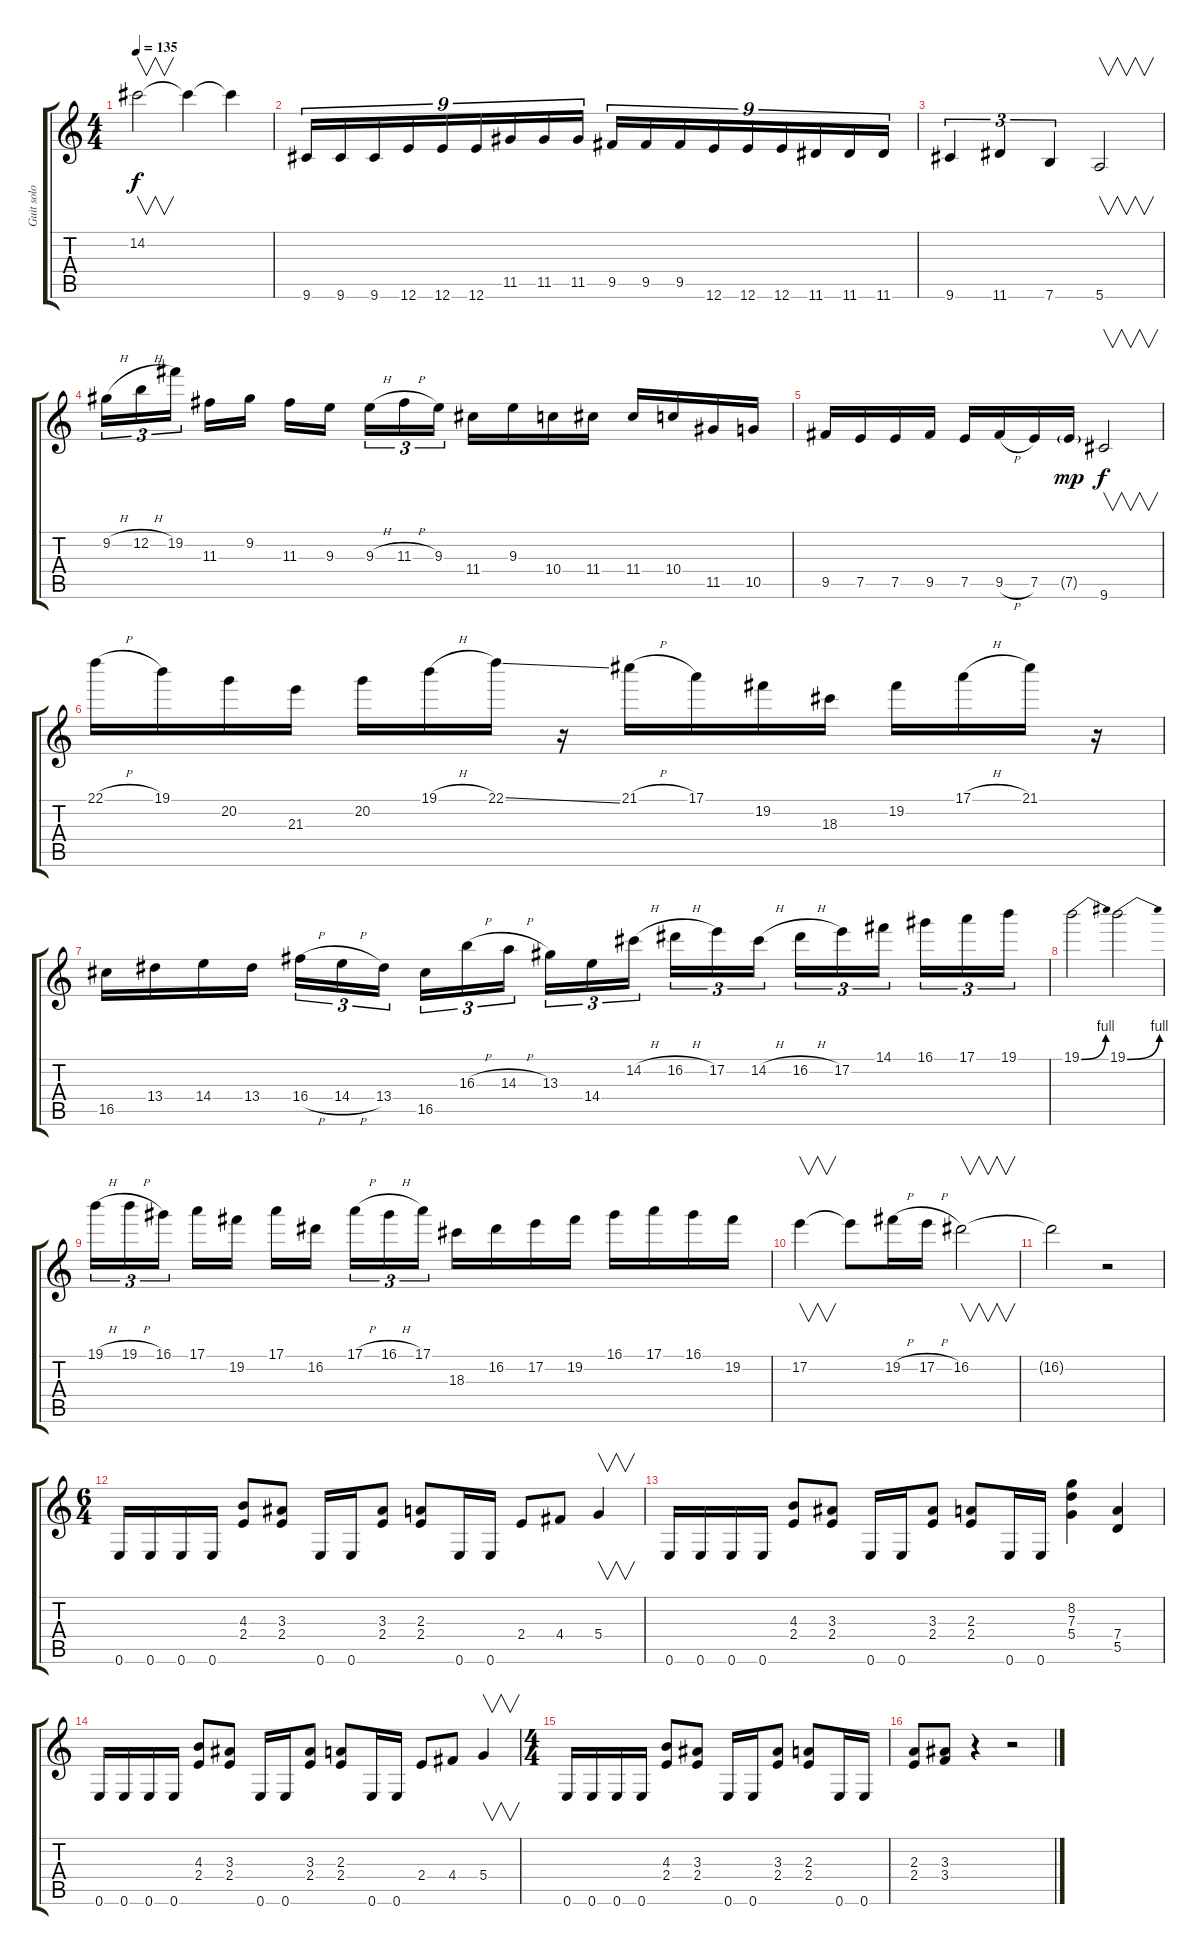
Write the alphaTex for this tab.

\track ("Guit solo" "Guit solo") {instrument overdrivenguitar}
\staff {score tabs}
\tuning (E4 B3 G3 D3 A2 E2) {hide}
\ts (4 4)
\tempo 135
\clef g2
\ks c
14.2.2{v dy f} 14.2{t}.4 14.2{t}.4 |
9.6.16{tu (9 8)} 9.6.16{tu (9 8)} 9.6.16{tu (9 8)} 12.6.16{tu (9 8)} 12.6.16{tu (9 8)} 12.6.16{tu (9 8)} 11.5.16{tu (9 8)} 11.5.16{tu (9 8)} 11.5.16{tu (9 8)} 9.5.16{tu (9 8)} 9.5.16{tu (9 8)} 9.5.16{tu (9 8)} 12.6.16{tu (9 8)} 12.6.16{tu (9 8)} 12.6.16{tu (9 8)} 11.6.16{tu (9 8)} 11.6.16{tu (9 8)} 11.6.16{tu (9 8)} |
9.6.4{tu (3 2)} 11.6.4{tu (3 2)} 7.6.4{tu (3 2)} 5.6.2{v} |
9.2{h}.16{tu (3 2)} 12.2{h}.16{tu (3 2)} 19.2.16{tu (3 2)} 11.3.16 9.2.16 11.3.16 9.3.16 9.3{h}.16{tu (3 2)} 11.3{h}.16{tu (3 2)} 9.3.16{tu (3 2)} 11.4.16 9.3.16 10.4.16 11.4.16 11.4.16 10.4.16 11.5.16 10.5.16 |
9.5.16 7.5.16 7.5.16 9.5.16 7.5.16 9.5{h}.16 7.5.16 7.5{g}.16{dy mp} 9.6.2{v dy f} |
22.1{h}.16 19.1.16 20.2.16 21.3.16 20.2.16 19.1{h}.16 22.1{ss}.16 r.16 21.1{h}.16 17.1.16 19.2.16 18.3.16 19.2.16 17.1{h}.16 21.1.16 r.16 |
16.5.16 13.4.16 14.4.16 13.4.16 16.4{h}.16{tu (3 2)} 14.4{h}.16{tu (3 2)} 13.4.16{tu (3 2)} 16.5.16{tu (3 2)} 16.3{h}.16{tu (3 2)} 14.3{h}.16{tu (3 2)} 13.3.16{tu (3 2)} 14.4.16{tu (3 2)} 14.2{h}.16{tu (3 2)} 16.2{h}.16{tu (3 2)} 17.2.16{tu (3 2)} 14.2{h}.16{tu (3 2)} 16.2{h}.16{tu (3 2)} 17.2.16{tu (3 2)} 14.1.16{tu (3 2)} 16.1.16{tu (3 2)} 17.1.16{tu (3 2)} 19.1.16{tu (3 2)} |
19.1{be (bend 0 0 60 4)}.2 19.1{be (bend 0 0 60 4)}.2 |
19.1{h}.16{tu (3 2)} 19.1{h}.16{tu (3 2)} 16.1.16{tu (3 2)} 17.1.16 19.2.16 17.1.16 16.2.16 17.1{h}.16{tu (3 2)} 16.1{h}.16{tu (3 2)} 17.1.16{tu (3 2)} 18.3.16 16.2.16 17.2.16 19.2.16 16.1.16 17.1.16 16.1.16 19.2.16 |
17.2.4{v} 17.2{t}.8 19.2{h}.16 17.2{h}.16 16.2.2{v} |
16.2{t}.2 r.2{volume 10} |
\ts (6 4)
0.6.16 0.6.16 0.6.16 0.6.16 (4.3 2.4).8 (3.3 2.4).8 0.6.16 0.6.16 (3.3 2.4).8 (2.3 2.4).8 0.6.16 0.6.16 2.4.8 4.4.8 5.4.4{v instrument guitarharmonics} |
0.6.16{instrument distortionguitar} 0.6.16 0.6.16 0.6.16 (4.3 2.4).8 (3.3 2.4).8 0.6.16 0.6.16 (3.3 2.4).8 (2.3 2.4).8 0.6.16 0.6.16 (8.2 7.3 5.4).4 (7.4 5.5).4 |
0.6.16 0.6.16 0.6.16 0.6.16 (4.3 2.4).8 (3.3 2.4).8 0.6.16 0.6.16 (3.3 2.4).8 (2.3 2.4).8 0.6.16 0.6.16 2.4.8 4.4.8 5.4.4{v instrument guitarharmonics} |
\ts (4 4)
0.6.16{instrument distortionguitar} 0.6.16 0.6.16 0.6.16 (4.3 2.4).8 (3.3 2.4).8 0.6.16 0.6.16 (3.3 2.4).8 (2.3 2.4).8 0.6.16 0.6.16 |
(2.3 2.4).8 (3.3 3.4).8 r.4 r.2
